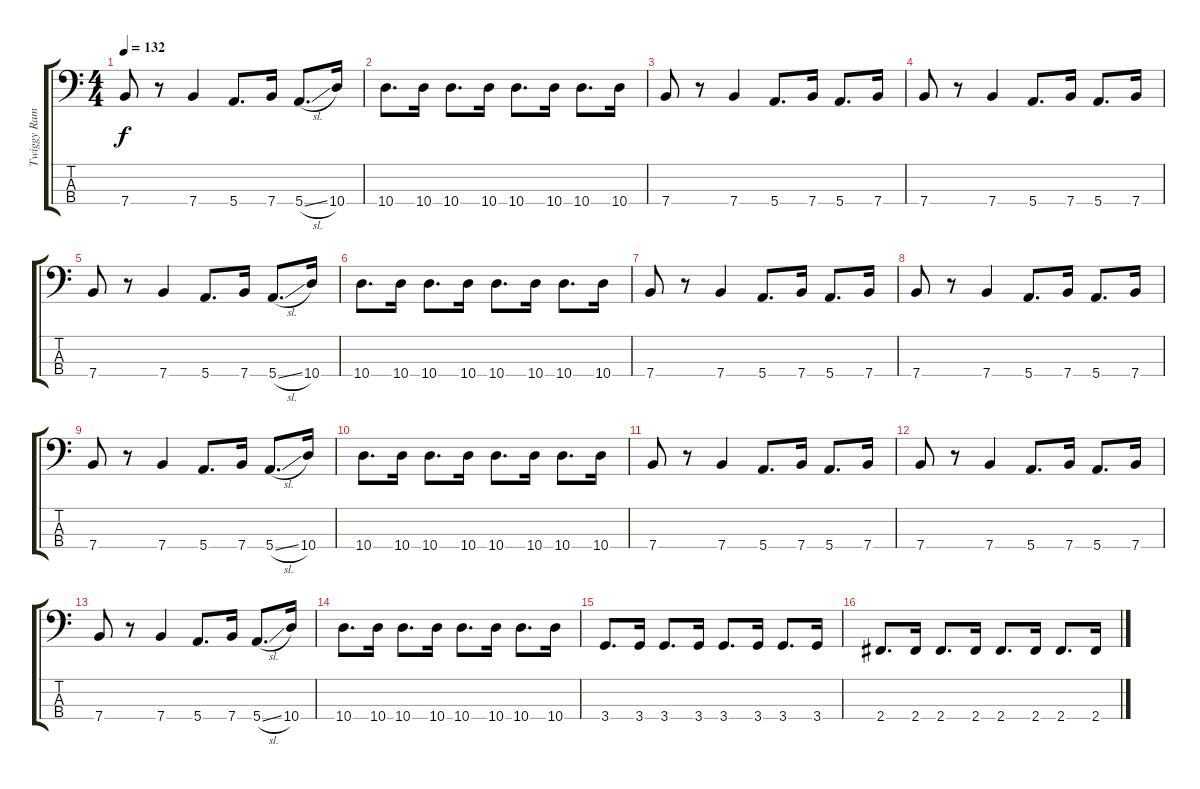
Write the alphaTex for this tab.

\track ("Twiggy Ramirez" "Twiggy Ram") {instrument distortionguitar}
\staff {score tabs}
\tuning (G2 D2 A1 E1) {hide}
\ts (4 4)
\tempo 132
\clef f4
\ks c
7.4.8{dy f} r.8 7.4.4 5.4.8{d} 7.4.16 5.4{sl}.8{d} 10.4.16 |
10.4.8{d} 10.4.16 10.4.8{d} 10.4.16 10.4.8{d} 10.4.16 10.4.8{d} 10.4.16 |
7.4.8 r.8 7.4.4 5.4.8{d} 7.4.16 5.4.8{d} 7.4.16 |
7.4.8 r.8 7.4.4 5.4.8{d} 7.4.16 5.4.8{d} 7.4.16 |
7.4.8 r.8 7.4.4 5.4.8{d} 7.4.16 5.4{sl}.8{d} 10.4.16 |
10.4.8{d} 10.4.16 10.4.8{d} 10.4.16 10.4.8{d} 10.4.16 10.4.8{d} 10.4.16 |
7.4.8 r.8 7.4.4 5.4.8{d} 7.4.16 5.4.8{d} 7.4.16 |
7.4.8 r.8 7.4.4 5.4.8{d} 7.4.16 5.4.8{d} 7.4.16 |
7.4.8 r.8 7.4.4 5.4.8{d} 7.4.16 5.4{sl}.8{d} 10.4.16 |
10.4.8{d} 10.4.16 10.4.8{d} 10.4.16 10.4.8{d} 10.4.16 10.4.8{d} 10.4.16 |
7.4.8 r.8 7.4.4 5.4.8{d} 7.4.16 5.4.8{d} 7.4.16 |
7.4.8 r.8 7.4.4 5.4.8{d} 7.4.16 5.4.8{d} 7.4.16 |
7.4.8 r.8 7.4.4 5.4.8{d} 7.4.16 5.4{sl}.8{d} 10.4.16 |
10.4.8{d} 10.4.16 10.4.8{d} 10.4.16 10.4.8{d} 10.4.16 10.4.8{d} 10.4.16 |
3.4.8{d} 3.4.16 3.4.8{d} 3.4.16 3.4.8{d} 3.4.16 3.4.8{d} 3.4.16 |
2.4.8{d} 2.4.16 2.4.8{d} 2.4.16 2.4.8{d} 2.4.16 2.4.8{d} 2.4.16
